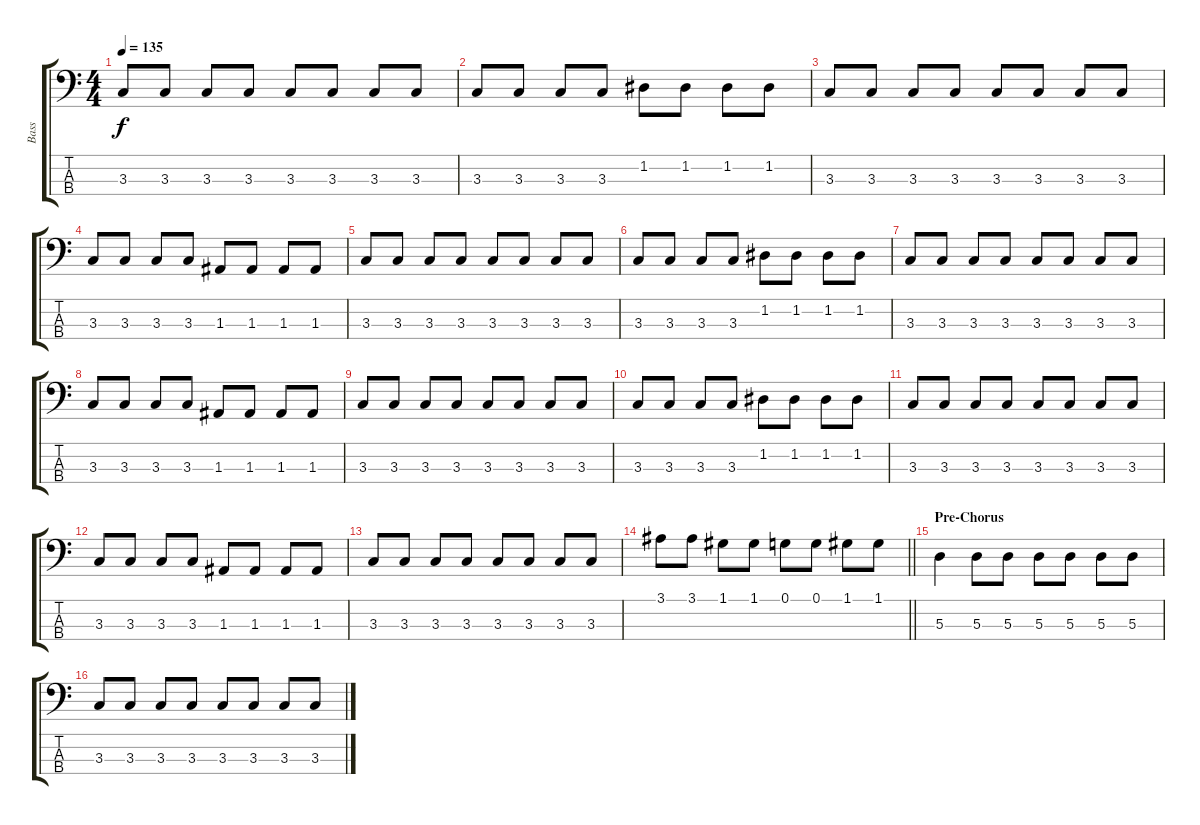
\track ("Bass" "Bass") {instrument electricbasspick}
\staff {score tabs}
\tuning (G2 D2 A1 E1) {hide}
\ts (4 4)
\tempo 135
\clef f4
\ks c
3.3.8{dy f} 3.3.8 3.3.8 3.3.8 3.3.8 3.3.8 3.3.8 3.3.8 |
3.3.8 3.3.8 3.3.8 3.3.8 1.2.8 1.2.8 1.2.8 1.2.8 |
3.3.8 3.3.8 3.3.8 3.3.8 3.3.8 3.3.8 3.3.8 3.3.8 |
3.3.8 3.3.8 3.3.8 3.3.8 1.3.8 1.3.8 1.3.8 1.3.8 |
3.3.8 3.3.8 3.3.8 3.3.8 3.3.8 3.3.8 3.3.8 3.3.8 |
3.3.8 3.3.8 3.3.8 3.3.8 1.2.8 1.2.8 1.2.8 1.2.8 |
3.3.8 3.3.8 3.3.8 3.3.8 3.3.8 3.3.8 3.3.8 3.3.8 |
3.3.8 3.3.8 3.3.8 3.3.8 1.3.8 1.3.8 1.3.8 1.3.8 |
3.3.8 3.3.8 3.3.8 3.3.8 3.3.8 3.3.8 3.3.8 3.3.8 |
3.3.8 3.3.8 3.3.8 3.3.8 1.2.8 1.2.8 1.2.8 1.2.8 |
3.3.8 3.3.8 3.3.8 3.3.8 3.3.8 3.3.8 3.3.8 3.3.8 |
3.3.8 3.3.8 3.3.8 3.3.8 1.3.8 1.3.8 1.3.8 1.3.8 |
3.3.8 3.3.8 3.3.8 3.3.8 3.3.8 3.3.8 3.3.8 3.3.8 |
\barLineRight lightlight
3.1.8 3.1.8 1.1.8 1.1.8 0.1.8 0.1.8 1.1.8 1.1.8 |
\section ("" "Pre-Chorus")
5.3.4 5.3.8 5.3.8 5.3.8 5.3.8 5.3.8 5.3.8 |
3.3.8 3.3.8 3.3.8 3.3.8 3.3.8 3.3.8 3.3.8 3.3.8
